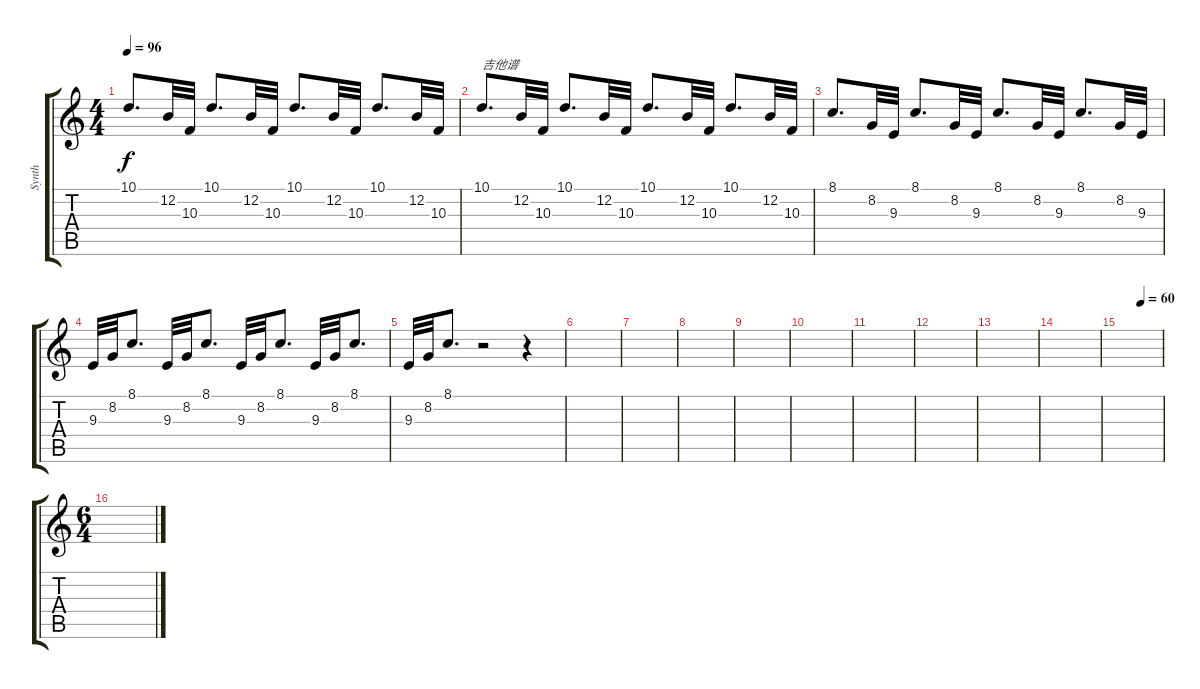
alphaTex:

\track ("Synth" "Synth") {instrument fx1rain}
\staff {score tabs}
\tuning (E4 B3 G3 D3 A2 E2) {hide}
\ts (4 4)
\tempo 96
\clef g2
\ks c
10.1.8{d dy f} 12.2.32 10.3.32 10.1.8{d} 12.2.32 10.3.32 10.1.8{d} 12.2.32 10.3.32 10.1.8{d} 12.2.32 10.3.32 |
10.1.8{d txt "吉他谱"} 12.2.32 10.3.32 10.1.8{d} 12.2.32 10.3.32 10.1.8{d} 12.2.32 10.3.32 10.1.8{d} 12.2.32 10.3.32 |
8.1.8{d} 8.2.32 9.3.32 8.1.8{d} 8.2.32 9.3.32 8.1.8{d} 8.2.32 9.3.32 8.1.8{d} 8.2.32 9.3.32 |
9.3.32 8.2.32 8.1.8{d} 9.3.32 8.2.32 8.1.8{d} 9.3.32 8.2.32 8.1.8{d} 9.3.32 8.2.32 8.1.8{d} |
9.3.32 8.2.32 8.1.8{d} r.2 r.4 |
|
|
|
|
|
|
|
|
|
\tempo (60 0.5)
|
\ts (6 4)
